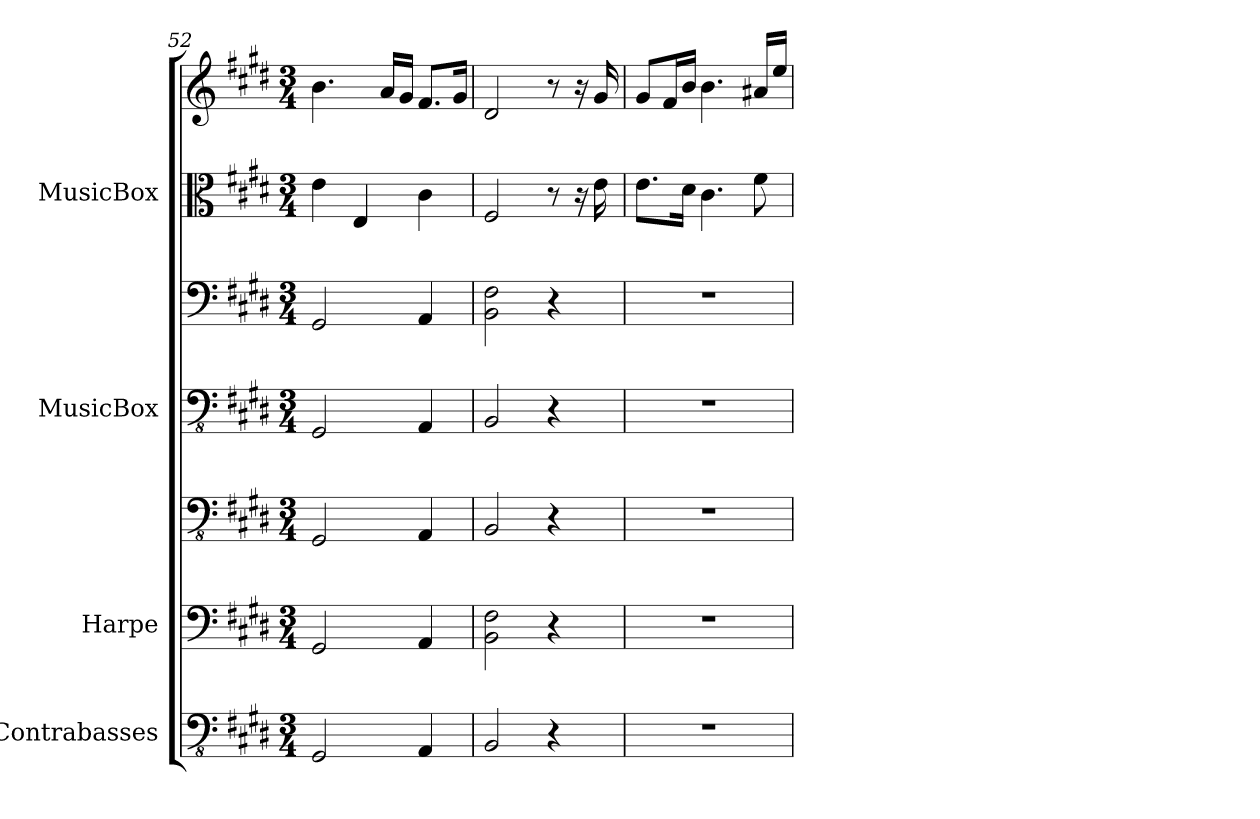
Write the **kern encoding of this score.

**kern	**kern	**kern	**kern	**kern	**kern	**kern
*part4	*part3	*part3	*part2	*part2	*part1	*part1
*staff7	*staff6	*staff5	*staff4	*staff3	*staff2	*staff1
*I"Contrabasses	*I"Harpe	*	*I"MusicBox	*	*I"MusicBox	*
*I'Cbs.	*I'Hrp.	*	*I'MuBx.	*	*I'MuBx.	*
*clefFv4	*clefF4	*clefFv4	*clefFv4	*clefF4	*clefC3	*clefG2
*k[f#c#g#d#]	*k[f#c#g#d#]	*k[f#c#g#d#]	*k[f#c#g#d#]	*k[f#c#g#d#]	*k[f#c#g#d#]	*k[f#c#g#d#]
*E:	*E:	*E:	*E:	*E:	*E:	*E:
*M3/4	*M3/4	*M3/4	*M3/4	*M3/4	*M3/4	*M3/4
=52	=52	=52	=52	=52	=52	=52
2GGG#/	2GG#/	2GGG#/	2GGG#/	2GG#/	4e\	4.b\
.	.	.	.	.	4E/	.
.	.	.	.	.	.	16a/LL
.	.	.	.	.	.	16g#/JJ
4AAA/	4AA/	4AAA/	4AAA/	4AA/	4c#\	8.f#/L
.	.	.	.	.	.	16g#/Jk
=53	=53	=53	=53	=53	=53	=53
2BBB/	2BB\ 2F#\	2BBB/	2BBB/	2BB\ 2F#\	2F#/	2d#/
4r	4r	4r	4r	4r	8r	8r
.	.	.	.	.	16r	16r
.	.	.	.	.	16e\	16g#/
=54	=54	=54	=54	=54	=54	=54
2.r	2.r	2.r	2.r	2.r	8.e\L	8g#/L
.	.	.	.	.	.	16f#/L
.	.	.	.	.	16d#\Jk	16b/JJ
.	.	.	.	.	4.c#\	4.b\
.	.	.	.	.	8f#\	16a#X/LL
.	.	.	.	.	.	16ee/JJ
=	=	=	=	=	=	=
*-	*-	*-	*-	*-	*-	*-
